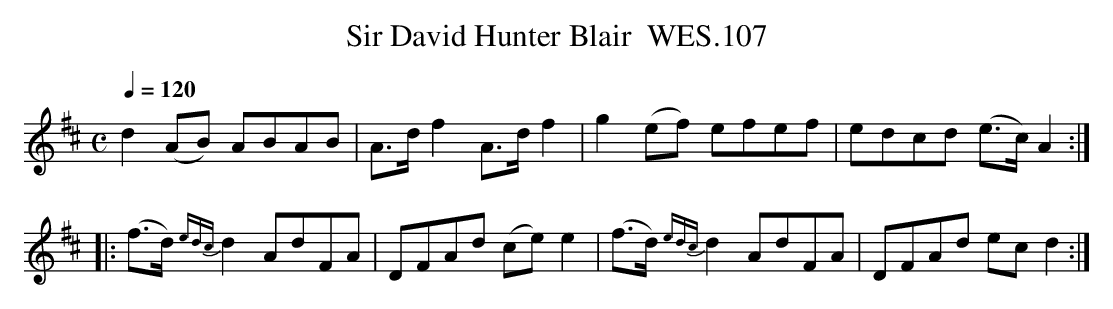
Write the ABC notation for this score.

X:1
T:Sir David Hunter Blair  WES.107
M:C
L:1/8
Q:1/4=120
K:D
d2 (AB) ABAB|A>df2 A>df2|g2 (ef) efef|edcd (e>c)A2:|
|:(f>d){edc}d2 AdFA|DFAd (ce)e2|(f>d){edc}d2 AdFA|DFAd ecd2 :|
